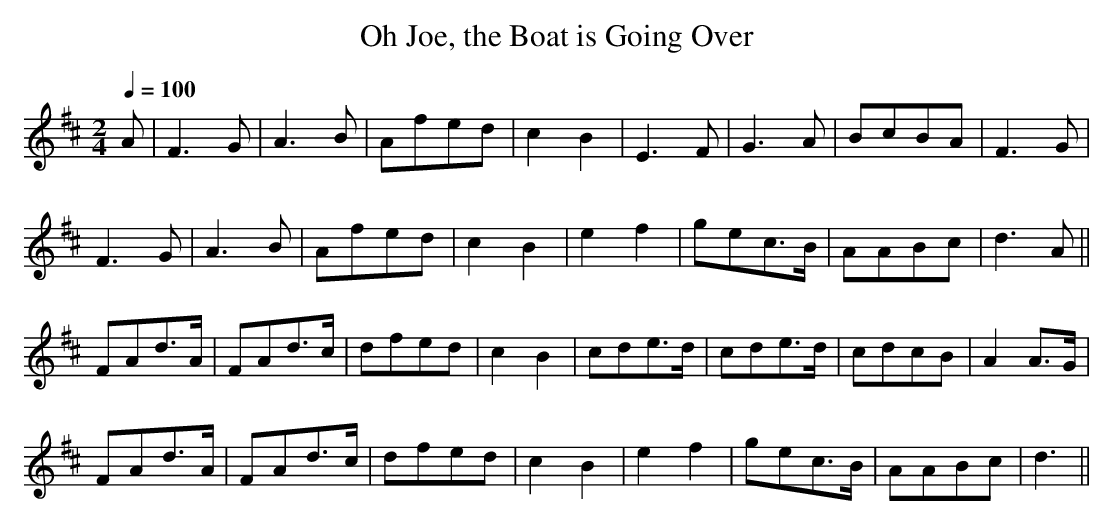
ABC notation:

X:1
T:Oh Joe, the Boat is Going Over
M:2/4
Q:1/4=100
K:D
A2|F6G2|A6B2|A2f2e2d2|c4B4|E6F2|G6A2|B2c2B2A2|F6G2|
F6G2|A6B2|A2f2e2d2|c4B4|e4f4|g2e2c3B|A2A2B2c2|d6A2||
F2A2d3A|F2A2d3c|d2f2e2d2|c4B4|c2d2e3d|c2d2e3d|c2d2c2B2|A4A3G|
F2A2d3A|F2A2d3c|d2f2e2d2|c4B4|e4f4|g2e2c3B|A2A2B2c2|d6||
